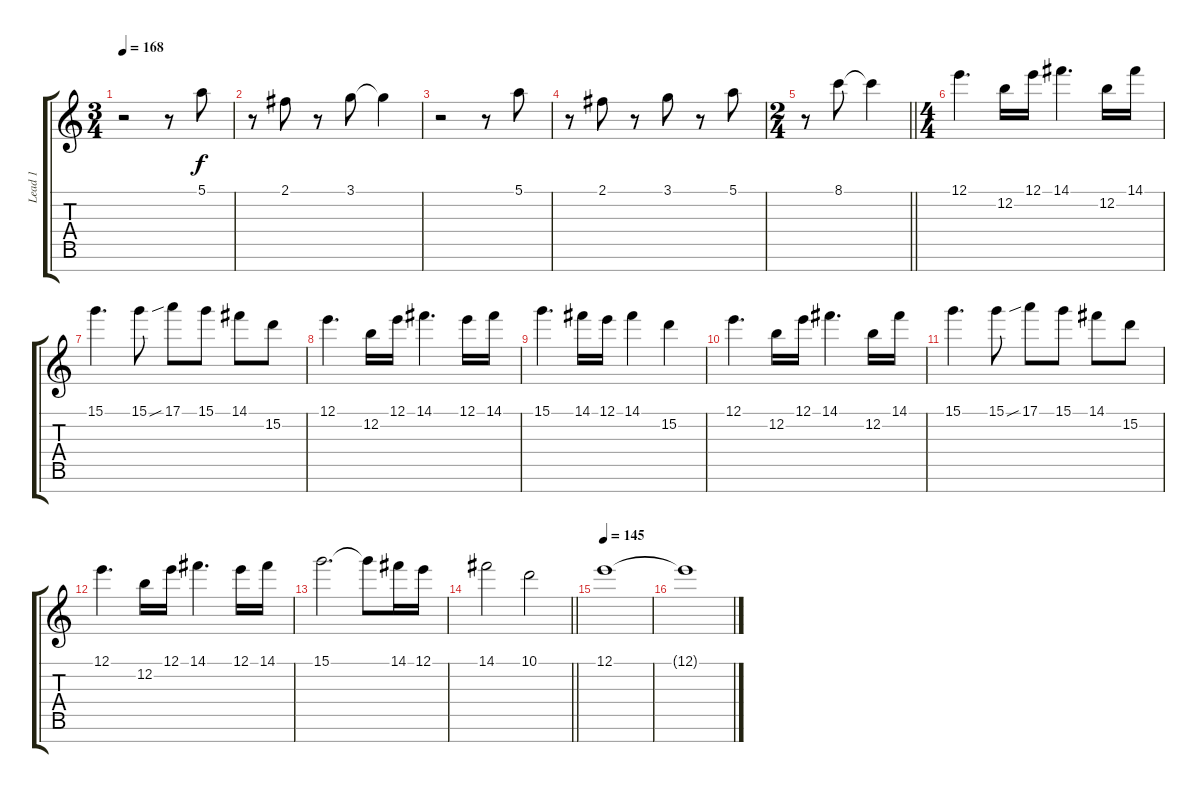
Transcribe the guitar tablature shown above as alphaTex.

\track ("Lead 1" "Lead 1") {instrument overdrivenguitar}
\staff {score tabs}
\tuning (E4 B3 G3 D3 A2 E2 B1) {hide}
\ts (3 4)
\tempo 168
\clef g2
\ks c
r.2{dy f} r.8 5.1.8 |
r.8 2.1.8 r.8 3.1.8 3.1{t}.4 |
r.2 r.8 5.1.8 |
r.8 2.1.8 r.8 3.1.8 r.8 5.1.8 |
\ts (2 4)
\barLineRight lightlight
r.8 8.1.8 8.1{t}.4 |
\ts (4 4)
12.1.4{d} 12.2.16 12.1.16 14.1.4{d} 12.2.16 14.1.16 |
15.1.4{d} 15.1.8 17.1{sib}.8 15.1.8 14.1.8 15.2.8 |
12.1.4{d} 12.2.16 12.1.16 14.1.4{d} 12.1.16 14.1.16 |
15.1.4{d} 14.1.16 12.1.16 14.1.4 15.2.4 |
12.1.4{d} 12.2.16 12.1.16 14.1.4{d} 12.2.16 14.1.16 |
15.1.4{d} 15.1.8 17.1{sib}.8 15.1.8 14.1.8 15.2.8 |
12.1.4{d} 12.2.16 12.1.16 14.1.4{d} 12.1.16 14.1.16 |
15.1.2{d} 15.1{t}.8 14.1.16 12.1.16 |
\barLineRight lightlight
14.1.2 10.1.2 |
\tempo 133
\tempo 145
12.1.1{volume 0} |
12.1{t}.1
